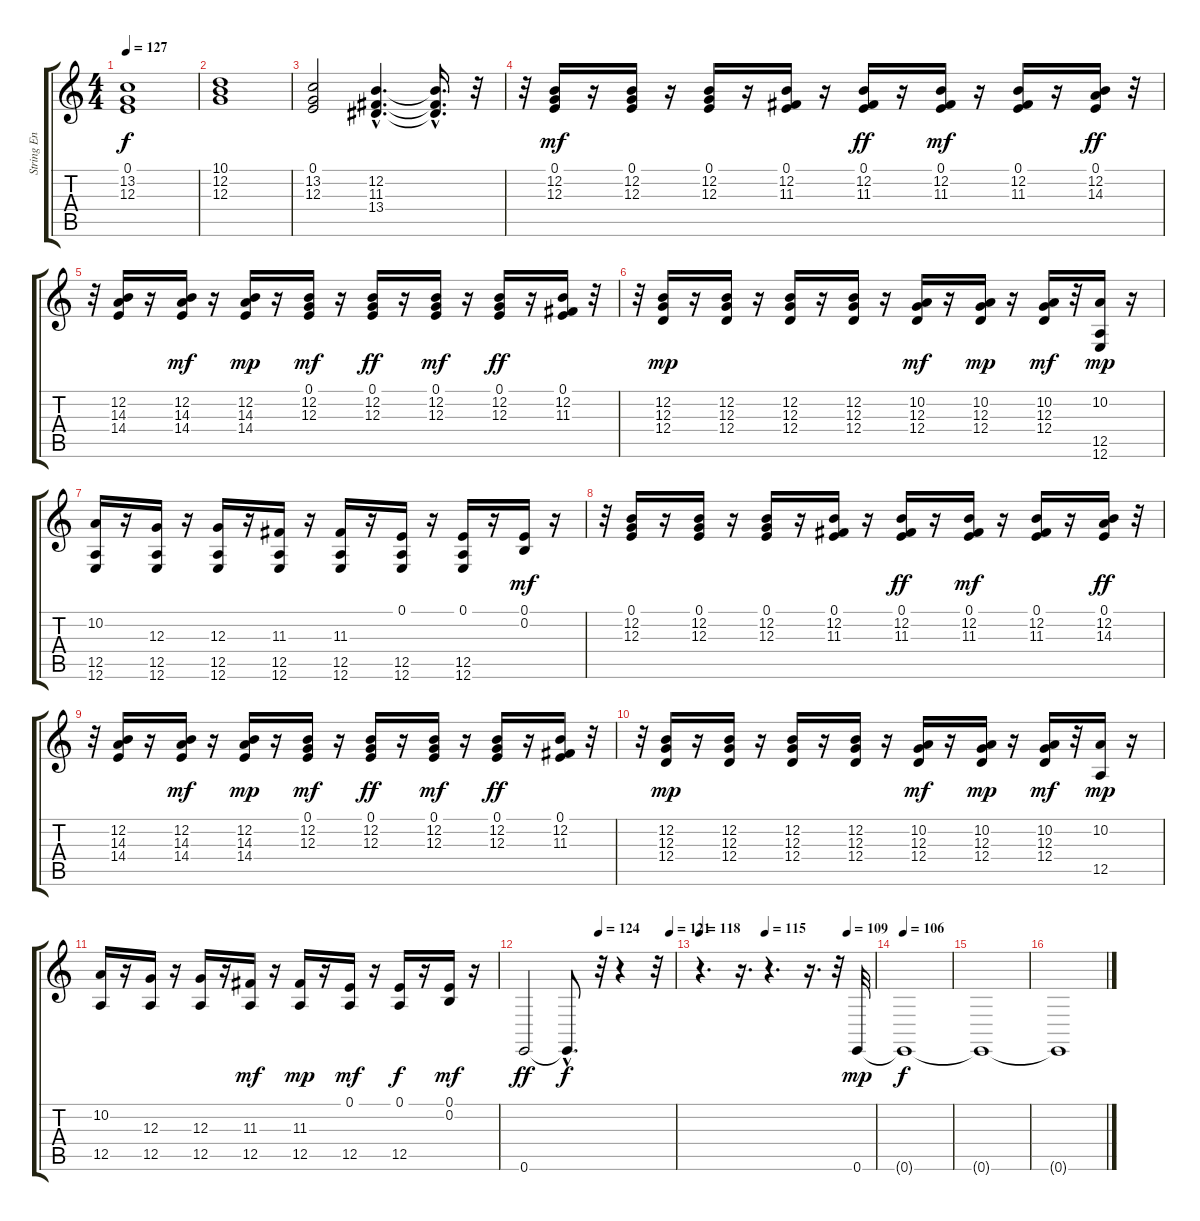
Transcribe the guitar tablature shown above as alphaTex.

\track (" String Ensemble Right" " String En") {instrument stringensemble1}
\staff {score tabs}
\tuning (E4 B3 G3 D3 A2 E2) {hide}
\ts (4 4)
\tempo 127
\clef g2
\ks c
(0.1 13.2 12.3).1{dy f} |
(10.1 12.2 12.3).1 |
(0.1 13.2 12.3).2 (12.2{hac} 11.3{hac} 13.4{hac}).4{d} (12.2{hac t} 11.3{hac t} 13.4{hac t}).16{d} r.32 |
r.32 (0.1 12.2 12.3).16{dy mf volume 13} r.16 (0.1 12.2 12.3).16 r.16 (0.1 12.2 12.3).16 r.16 (0.1 12.2 11.3).16 r.16 (0.1 12.2 11.3).16{dy ff} r.16 (0.1 12.2 11.3).16{dy mf} r.16 (0.1 12.2 11.3).16 r.16 (0.1 12.2 14.3).16{dy ff} r.32 |
r.32 (12.2 14.3 14.4).16 r.16 (12.2 14.3 14.4).16{dy mf} r.16 (12.2 14.3 14.4).16{dy mp} r.16 (0.1 12.2 12.3).16{dy mf} r.16 (0.1 12.2 12.3).16{dy ff} r.16 (0.1 12.2 12.3).16{dy mf} r.16 (0.1 12.2 12.3).16{dy ff} r.16 (0.1 12.2 11.3).16 r.32 |
r.32 (12.2 12.3 12.4).16{dy mp} r.16 (12.2 12.3 12.4).16 r.16 (12.2 12.3 12.4).16 r.16 (12.2 12.3 12.4).16 r.16 (10.2 12.3 12.4).16{dy mf} r.16 (10.2 12.3 12.4).16{dy mp} r.16 (10.2 12.3 12.4).16{dy mf} r.32 (10.2 12.5 12.6).16{dy mp} r.16 |
(10.2 12.5 12.6).16 r.16 (12.3 12.5 12.6).16 r.16 (12.3 12.5 12.6).16 r.16 (11.3 12.5 12.6).16 r.16 (11.3 12.5 12.6).16 r.16 (0.1 12.5 12.6).16 r.16 (0.1 12.5 12.6).16 r.16 (0.1 0.2).16{dy mf} r.16 |
r.32 (0.1 12.2 12.3).16 r.16 (0.1 12.2 12.3).16 r.16 (0.1 12.2 12.3).16 r.16 (0.1 12.2 11.3).16 r.16 (0.1 12.2 11.3).16{dy ff} r.16 (0.1 12.2 11.3).16{dy mf} r.16 (0.1 12.2 11.3).16 r.16 (0.1 12.2 14.3).16{dy ff} r.32 |
r.32 (12.2 14.3 14.4).16 r.16 (12.2 14.3 14.4).16{dy mf} r.16 (12.2 14.3 14.4).16{dy mp} r.16 (0.1 12.2 12.3).16{dy mf} r.16 (0.1 12.2 12.3).16{dy ff} r.16 (0.1 12.2 12.3).16{dy mf} r.16 (0.1 12.2 12.3).16{dy ff} r.16 (0.1 12.2 11.3).16 r.32 |
r.32 (12.2 12.3 12.4).16{dy mp} r.16 (12.2 12.3 12.4).16 r.16 (12.2 12.3 12.4).16 r.16 (12.2 12.3 12.4).16 r.16 (10.2 12.3 12.4).16{dy mf} r.16 (10.2 12.3 12.4).16{dy mp} r.16 (10.2 12.3 12.4).16{dy mf} r.32 (10.2 12.5).16{dy mp} r.16 |
(10.2 12.5).16 r.16 (12.3 12.5).16 r.16 (12.3 12.5).16 r.16 (11.3 12.5).16{dy mf} r.16 (11.3 12.5).16{dy mp} r.16 (0.1 12.5).16{dy mf} r.16 (0.1 12.5).16{dy f} r.16 (0.1 0.2).16{dy mf} r.16 |
\tempo (124 0.5)
\tempo (121 0.96875)
0.6.2{dy ff volume 8} 0.6{hac t}.8{d dy f} r.32 r.4 r.32 |
\tempo 118
\tempo (115 0.375)
\tempo (109 0.84375)
r.4{d} r.16{d} r.4{d} r.16{d} r.32 0.6.32{dy mp} |
\tempo 106
0.6{t}.1{dy f} |
0.6{t}.1 |
0.6{t}.1
